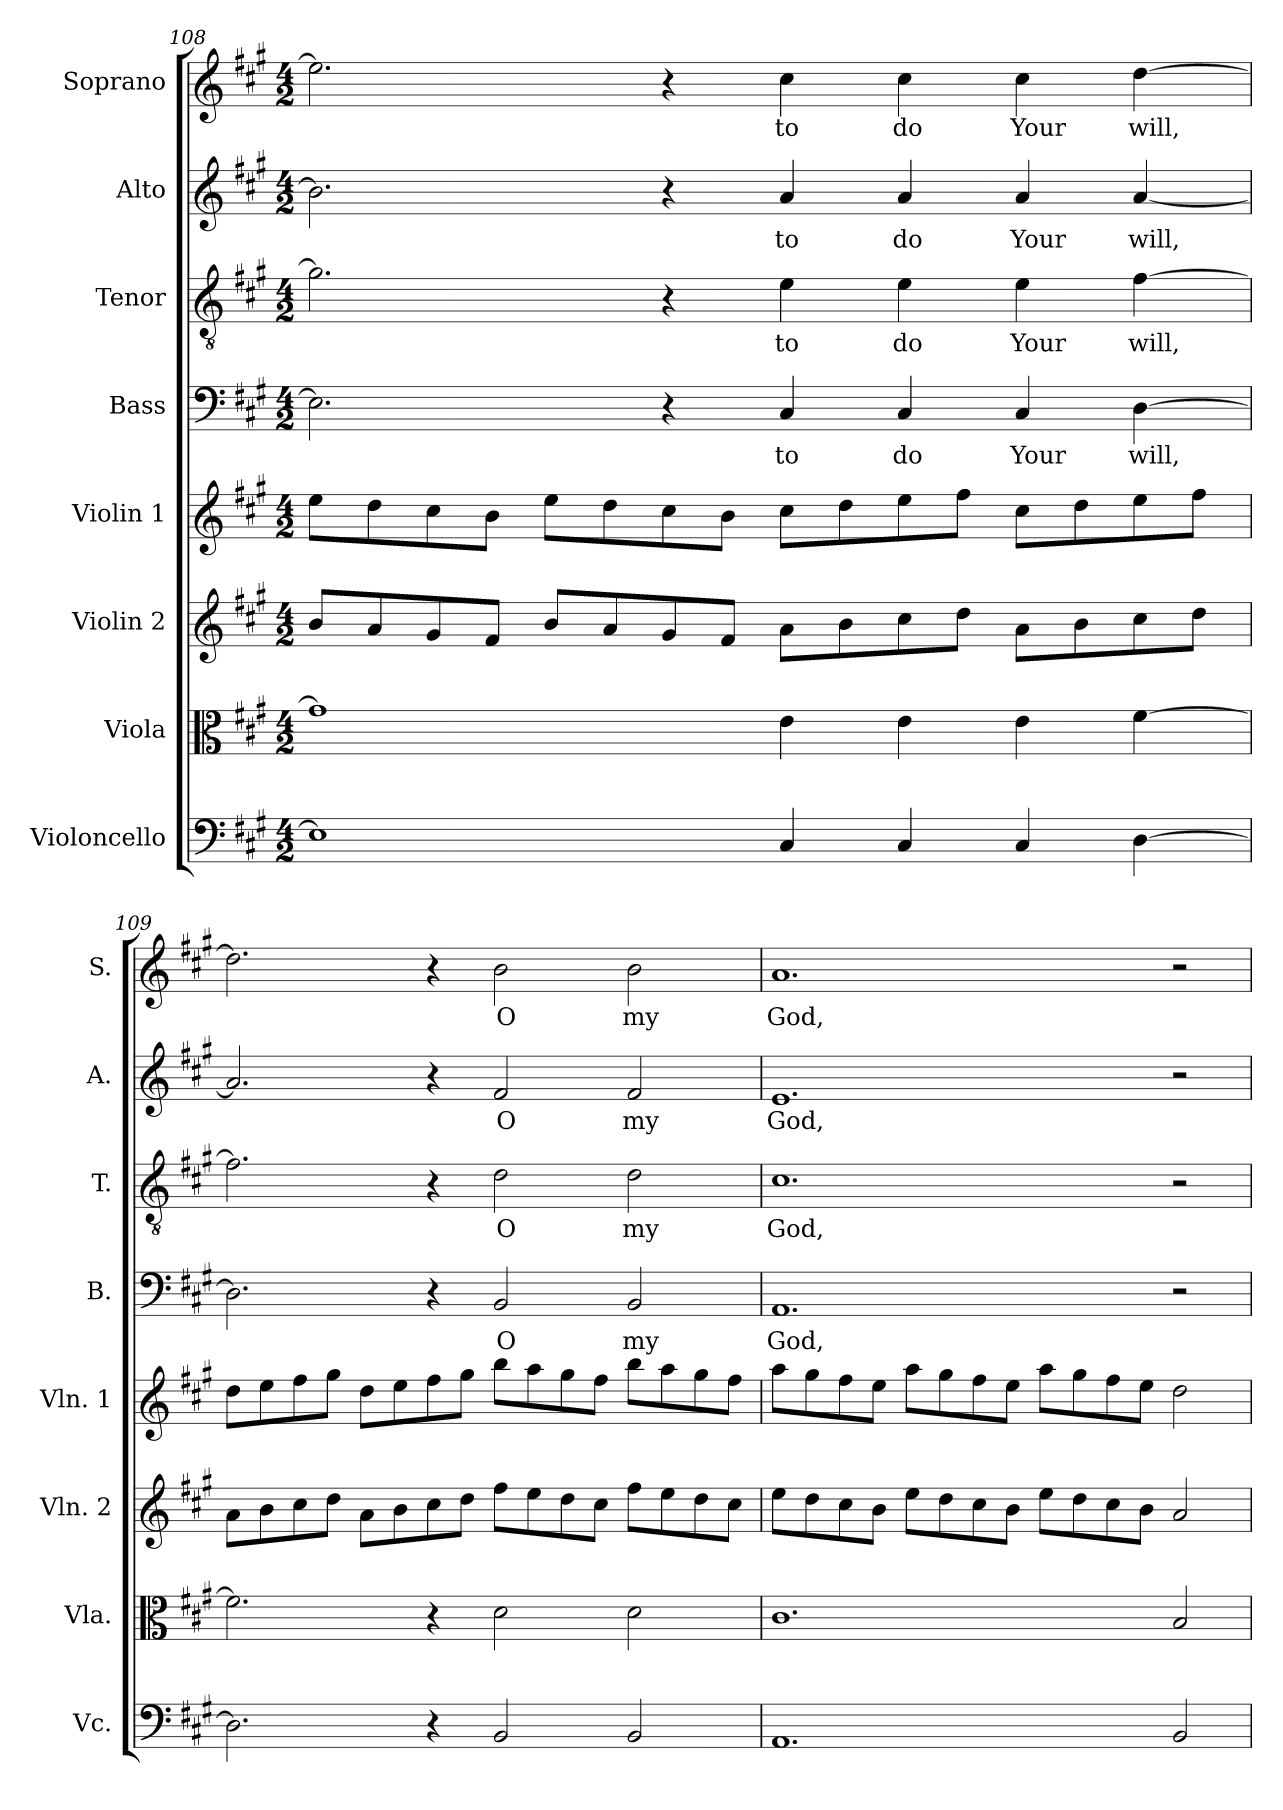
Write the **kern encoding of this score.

**kern	**kern	**kern	**kern	**kern	**text	**kern	**text	**kern	**text	**kern	**text
*part8	*part7	*part6	*part5	*part4	*part4	*part3	*part3	*part2	*part2	*part1	*part1
*staff8	*staff7	*staff6	*staff5	*staff4	*staff4	*staff3	*staff3	*staff2	*staff2	*staff1	*staff1
*I"Violoncello	*I"Viola	*I"Violin 2	*I"Violin 1	*I"Bass	*	*I"Tenor	*	*I"Alto	*	*I"Soprano	*
*I'Vc.	*I'Vla.	*I'Vln. 2	*I'Vln. 1	*I'B.	*	*I'T.	*	*I'A.	*	*I'S.	*
!!LO:PB:g=z
*clefF4	*clefC3	*clefG2	*clefG2	*clefF4	*	*clefGv2	*	*clefG2	*	*clefG2	*
*k[f#c#g#]	*k[f#c#g#]	*k[f#c#g#]	*k[f#c#g#]	*k[f#c#g#]	*	*k[f#c#g#]	*	*k[f#c#g#]	*	*k[f#c#g#]	*
*M4/2	*M4/2	*M4/2	*M4/2	*M4/2	*	*M4/2	*	*M4/2	*	*M4/2	*
=108	=108	=108	=108	=108	=108	=108	=108	=108	=108	=108	=108
1E]	1g#]	8b/L	8ee\L	2.E\]	.	2.g#\]	.	2.b\]	.	2.ee\]	.
.	.	8a/	8dd\	.	.	.	.	.	.	.	.
.	.	8g#/	8cc#\	.	.	.	.	.	.	.	.
.	.	8f#/J	8b\J	.	.	.	.	.	.	.	.
.	.	8b/L	8ee\L	.	.	.	.	.	.	.	.
.	.	8a/	8dd\	.	.	.	.	.	.	.	.
.	.	8g#/	8cc#\	4r	.	4r	.	4r	.	4r	.
.	.	8f#/J	8b\J	.	.	.	.	.	.	.	.
4C#/	4e\	8a\L	8cc#\L	4C#/	to	4e\	to	4a/	to	4cc#\	to
.	.	8b\	8dd\	.	.	.	.	.	.	.	.
4C#/	4e\	8cc#\	8ee\	4C#/	do	4e\	do	4a/	do	4cc#\	do
.	.	8dd\J	8ff#\J	.	.	.	.	.	.	.	.
4C#/	4e\	8a\L	8cc#\L	4C#/	Your	4e\	Your	4a/	Your	4cc#\	Your
.	.	8b\	8dd\	.	.	.	.	.	.	.	.
[4D\	[4f#\	8cc#\	8ee\	[4D\	will,	[4f#\	will,	[4a/	will,	[4dd\	will,
.	.	8dd\J	8ff#\J	.	.	.	.	.	.	.	.
=109	=109	=109	=109	=109	=109	=109	=109	=109	=109	=109	=109
2.D\]	2.f#\]	8a\L	8dd\L	2.D\]	.	2.f#\]	.	2.a/]	.	2.dd\]	.
.	.	8b\	8ee\	.	.	.	.	.	.	.	.
.	.	8cc#\	8ff#\	.	.	.	.	.	.	.	.
.	.	8dd\J	8gg#\J	.	.	.	.	.	.	.	.
.	.	8a\L	8dd\L	.	.	.	.	.	.	.	.
.	.	8b\	8ee\	.	.	.	.	.	.	.	.
4r	4r	8cc#\	8ff#\	4r	.	4r	.	4r	.	4r	.
.	.	8dd\J	8gg#\J	.	.	.	.	.	.	.	.
2BB/	2d\	8ff#\L	8bb\L	2BB/	O	2d\	O	2f#/	O	2b\	O
.	.	8ee\	8aa\	.	.	.	.	.	.	.	.
.	.	8dd\	8gg#\	.	.	.	.	.	.	.	.
.	.	8cc#\J	8ff#\J	.	.	.	.	.	.	.	.
2BB/	2d\	8ff#\L	8bb\L	2BB/	my	2d\	my	2f#/	my	2b\	my
.	.	8ee\	8aa\	.	.	.	.	.	.	.	.
.	.	8dd\	8gg#\	.	.	.	.	.	.	.	.
.	.	8cc#\J	8ff#\J	.	.	.	.	.	.	.	.
!!LO:PB:g=z
=110	=110	=110	=110	=110	=110	=110	=110	=110	=110	=110	=110
1.AA	1.c#	8ee\L	8aa\L	1.AA	God,	1.c#	God,	1.e	God,	1.a	God,
.	.	8dd\	8gg#\	.	.	.	.	.	.	.	.
.	.	8cc#\	8ff#\	.	.	.	.	.	.	.	.
.	.	8b\J	8ee\J	.	.	.	.	.	.	.	.
.	.	8ee\L	8aa\L	.	.	.	.	.	.	.	.
.	.	8dd\	8gg#\	.	.	.	.	.	.	.	.
.	.	8cc#\	8ff#\	.	.	.	.	.	.	.	.
.	.	8b\J	8ee\J	.	.	.	.	.	.	.	.
.	.	8ee\L	8aa\L	.	.	.	.	.	.	.	.
.	.	8dd\	8gg#\	.	.	.	.	.	.	.	.
.	.	8cc#\	8ff#\	.	.	.	.	.	.	.	.
.	.	8b\J	8ee\J	.	.	.	.	.	.	.	.
2BB/	2B/	2a/	2dd\	2r	.	2r	.	2r	.	2r	.
=	=	=	=	=	=	=	=	=	=	=	=
*-	*-	*-	*-	*-	*-	*-	*-	*-	*-	*-	*-
